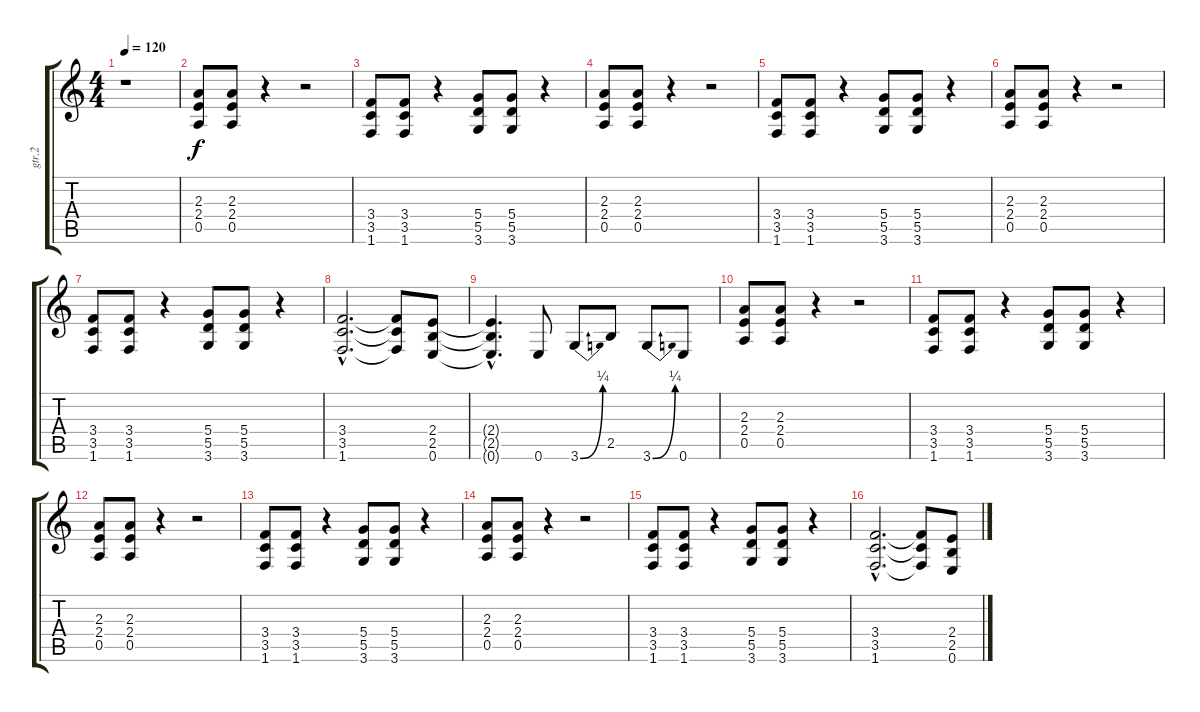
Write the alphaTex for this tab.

\track ("gtr.2" "gtr.2") {instrument distortionguitar}
\staff {score tabs}
\tuning (E4 B3 G3 D3 A2 E2) {hide}
\ts (4 4)
\tempo 120
\clef g2
\ks c
r.1{dy f instrument distortionguitar} |
(2.3 2.4 0.5).8 (2.3 2.4 0.5).8 r.4 r.2 |
(3.4 3.5 1.6).8 (3.4 3.5 1.6).8 r.4 (5.4 5.5 3.6).8 (5.4 5.5 3.6).8 r.4 |
(2.3 2.4 0.5).8 (2.3 2.4 0.5).8 r.4 r.2 |
(3.4 3.5 1.6).8 (3.4 3.5 1.6).8 r.4 (5.4 5.5 3.6).8 (5.4 5.5 3.6).8 r.4 |
(2.3 2.4 0.5).8 (2.3 2.4 0.5).8 r.4 r.2 |
(3.4 3.5 1.6).8 (3.4 3.5 1.6).8 r.4 (5.4 5.5 3.6).8 (5.4 5.5 3.6).8 r.4 |
(3.4{hac} 3.5{hac} 1.6{hac}).2{d} (3.4{t} 3.5{t} 1.6{t}).8 (2.4 2.5 0.6).8 |
(2.4{hac t} 2.5{hac t} 0.6{hac t}).4{d} 0.6.8 3.6{be (bend 0 0 60 1)}.8 2.5.8 3.6{be (bend 0 0 60 1)}.8 0.6.8 |
(2.3 2.4 0.5).8 (2.3 2.4 0.5).8 r.4 r.2 |
(3.4 3.5 1.6).8 (3.4 3.5 1.6).8 r.4 (5.4 5.5 3.6).8 (5.4 5.5 3.6).8 r.4 |
(2.3 2.4 0.5).8 (2.3 2.4 0.5).8 r.4 r.2 |
(3.4 3.5 1.6).8 (3.4 3.5 1.6).8 r.4 (5.4 5.5 3.6).8 (5.4 5.5 3.6).8 r.4 |
(2.3 2.4 0.5).8 (2.3 2.4 0.5).8 r.4 r.2 |
(3.4 3.5 1.6).8 (3.4 3.5 1.6).8 r.4 (5.4 5.5 3.6).8 (5.4 5.5 3.6).8 r.4 |
(3.4{hac} 3.5{hac} 1.6{hac}).2{d} (3.4{t} 3.5{t} 1.6{t}).8 (2.4 2.5 0.6).8
